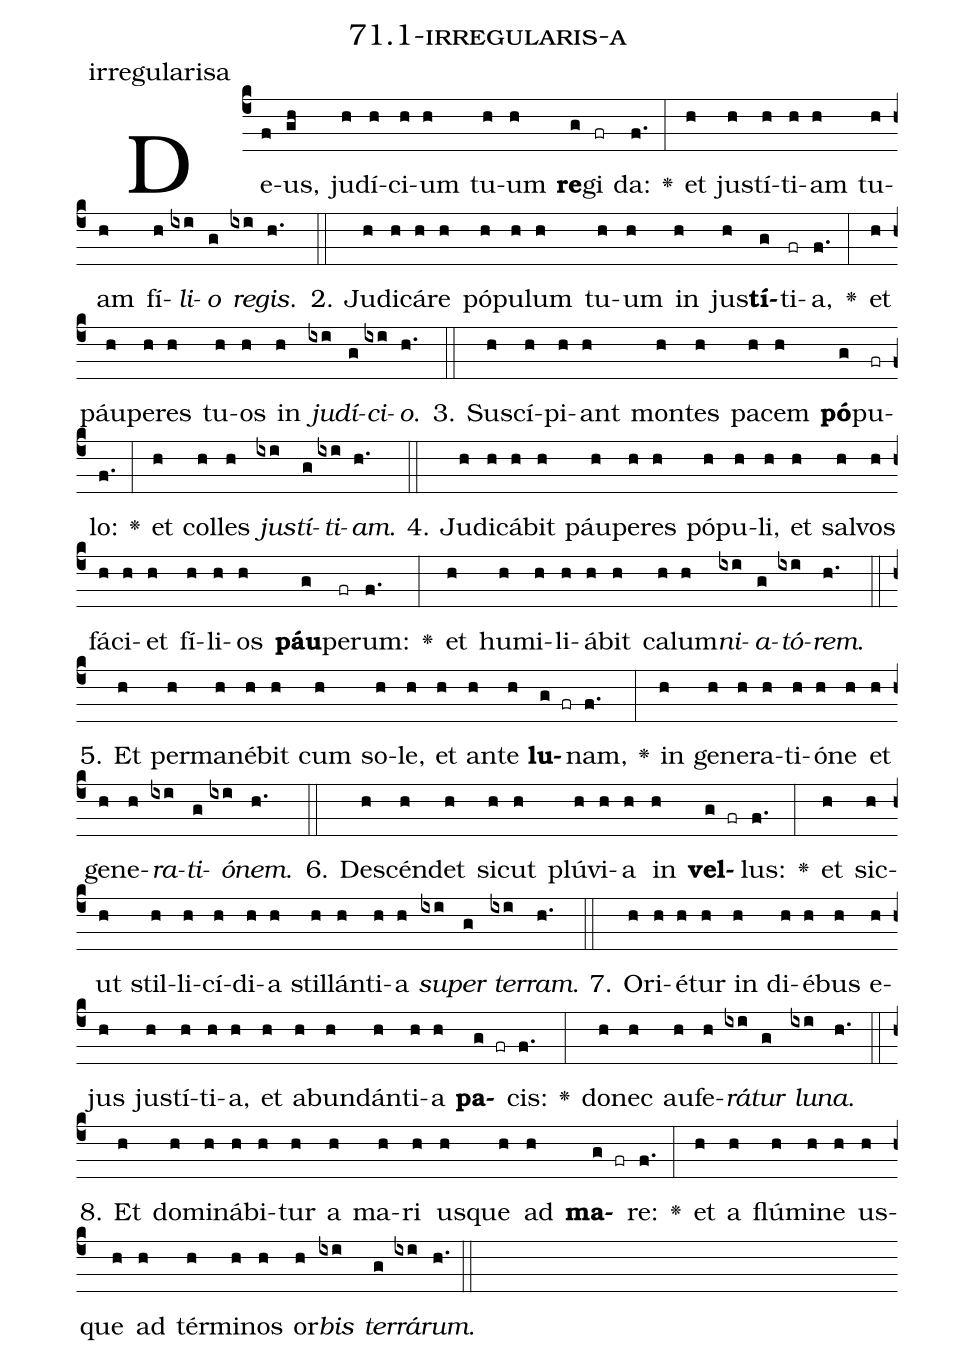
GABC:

name: 71.1-irregularis-a;
annotation: irregularisa;
%%
(c4)De(f)us,(gh) ju(h)dí(h)ci(h)um(h) tu(h)um(h) <b>re</b>(g)gi(fr) da:(f.) <v>\greheightstar</v>(:) et(h) jus(h)tí(h)ti(h)am(h) tu(h)am(h) fí(h)<i>li</i>(ixi)<i>o</i>(g) <i>re</i>(ixi)<i>gis</i>.(h.) (::)
2. Ju(h)di(h)cá(h)re(h) pó(h)pu(h)lum(h) tu(h)um(h) in(h) jus(h)<b>tí</b>(g)ti(fr)a,(f.) <v>\greheightstar</v>(:) et(h) páu(h)pe(h)res(h) tu(h)os(h) in(h) <i>ju</i>(ixi)<i>dí</i>(g)<i>ci</i>(ixi)<i>o</i>.(h.) (::)
3. Su(h)scí(h)pi(h)ant(h) mon(h)tes(h) pa(h)cem(h) <b>pó</b>(g)pu(fr)lo:(f.) <v>\greheightstar</v>(:) et(h) col(h)les(h) <i>jus</i>(ixi)<i>tí</i>(g)<i>ti</i>(ixi)<i>am</i>.(h.) (::)
4. Ju(h)di(h)cá(h)bit(h) páu(h)pe(h)res(h) pó(h)pu(h)li,(h) et(h) sal(h)vos(h) fá(h)ci(h)et(h) fí(h)li(h)os(h) <b>páu</b>(g)pe(fr)rum:(f.) <v>\greheightstar</v>(:) et(h) hu(h)mi(h)li(h)á(h)bit(h) ca(h)lum(h)<i>ni</i>(ixi)<i>a</i>(g)<i>tó</i>(ixi)<i>rem</i>.(h.) (::)
5. Et(h) per(h)ma(h)né(h)bit(h) cum(h) so(h)le,(h) et(h) an(h)te(h) <b>lu</b>(g fr)nam,(f.) <v>\greheightstar</v>(:) in(h) ge(h)ne(h)ra(h)ti(h)ó(h)ne(h) et(h) ge(h)ne(h)<i>ra</i>(ixi)<i>ti</i>(g)<i>ó</i>(ixi)<i>nem</i>.(h.) (::)
6. De(h)scén(h)det(h) sic(h)ut(h) plú(h)vi(h)a(h) in(h) <b>vel</b>(g fr)lus:(f.) <v>\greheightstar</v>(:) et(h) sic(h)ut(h) stil(h)li(h)cí(h)di(h)a(h) stil(h)lán(h)ti(h)a(h) <i>su</i>(ixi)<i>per</i>(g) <i>ter</i>(ixi)<i>ram</i>.(h.) (::)
7. O(h)ri(h)é(h)tur(h) in(h) di(h)é(h)bus(h) e(h)jus(h) jus(h)tí(h)ti(h)a,(h) et(h) ab(h)un(h)dán(h)ti(h)a(h) <b>pa</b>(g fr)cis:(f.) <v>\greheightstar</v>(:) do(h)nec(h) au(h)fe(h)<i>rá</i>(ixi)<i>tur</i>(g) <i>lu</i>(ixi)<i>na</i>.(h.) (::)
8. Et(h) do(h)mi(h)ná(h)bi(h)tur(h) a(h) ma(h)ri(h) us(h)que(h) ad(h) <b>ma</b>(g fr)re:(f.) <v>\greheightstar</v>(:) et(h) a(h) flú(h)mi(h)ne(h) us(h)que(h) ad(h) tér(h)mi(h)nos(h) or(h)<i>bis</i>(ixi) <i>ter</i>(g)<i>rá</i>(ixi)<i>rum</i>.(h.) (::)
